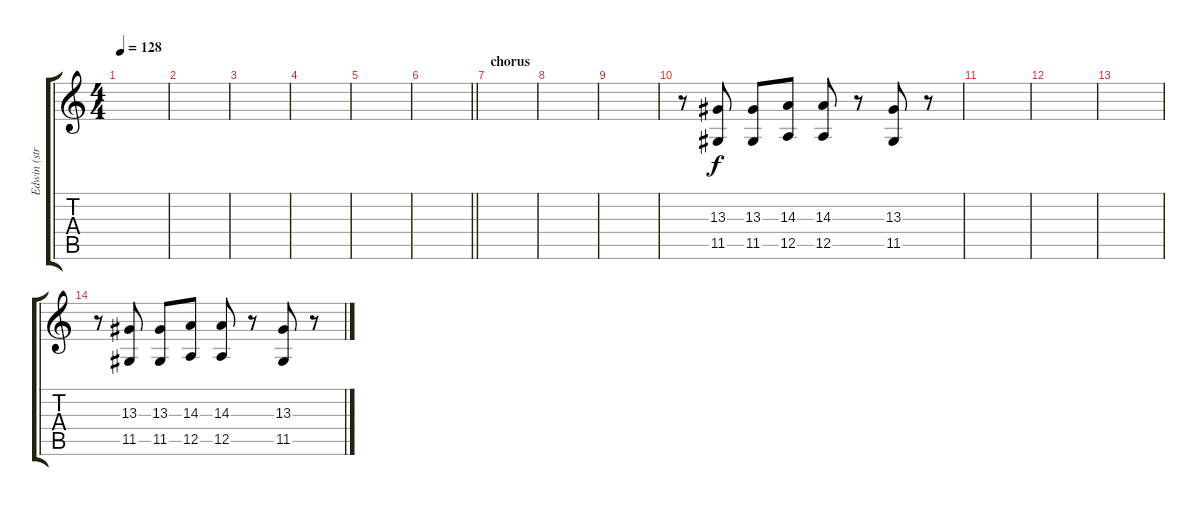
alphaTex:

\track ("Edwin (strings)" "Edwin (str") {instrument pizzicatostrings}
\staff {score tabs}
\tuning (E4 B3 G3 D3 A2 E2) {hide}
\ts (4 4)
\tempo 128
\clef g2
\ks c
|
|
|
|
|
\barLineRight lightlight
|
\section ("" "chorus")
|
|
|
r.8 (13.3 11.5).8 (13.3 11.5).8 (14.3 12.5).8 (14.3 12.5).8 r.8 (13.3 11.5).8 r.8 |
|
|
|
r.8 (13.3 11.5).8 (13.3 11.5).8 (14.3 12.5).8 (14.3 12.5).8 r.8 (13.3 11.5).8 r.8
